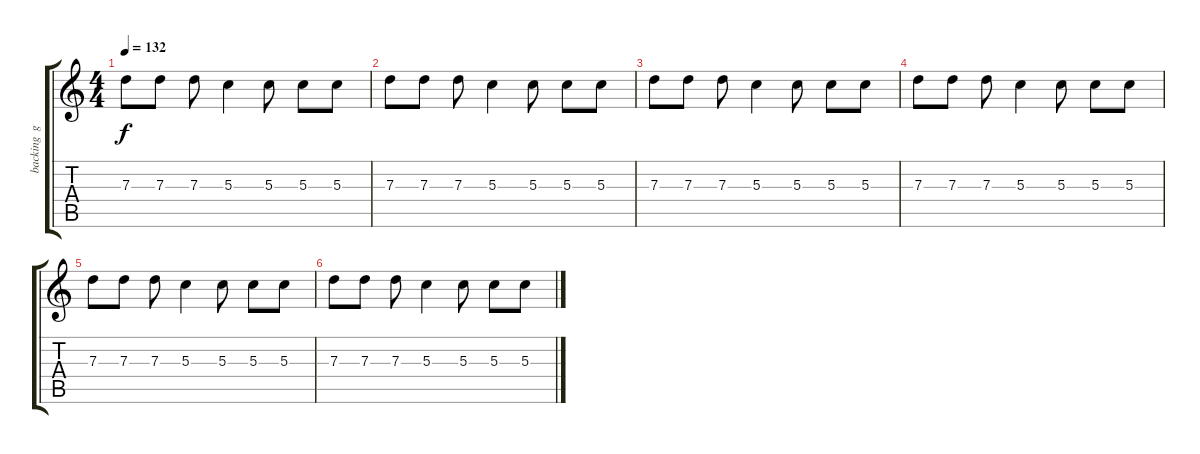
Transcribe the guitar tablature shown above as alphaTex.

\track ("backing  gt" "backing  g") {instrument overdrivenguitar}
\staff {score tabs}
\tuning (E4 B3 G3 D3 A2 E2) {hide}
\ts (4 4)
\tempo 132
\clef g2
\ks c
7.3.8{dy f} 7.3.8 7.3.8 5.3.4 5.3.8 5.3.8 5.3.8 |
7.3.8 7.3.8 7.3.8 5.3.4 5.3.8 5.3.8 5.3.8 |
7.3.8 7.3.8 7.3.8 5.3.4 5.3.8 5.3.8 5.3.8 |
7.3.8 7.3.8 7.3.8 5.3.4 5.3.8 5.3.8 5.3.8 |
7.3.8 7.3.8 7.3.8 5.3.4 5.3.8 5.3.8 5.3.8 |
7.3.8 7.3.8 7.3.8 5.3.4 5.3.8 5.3.8 5.3.8
